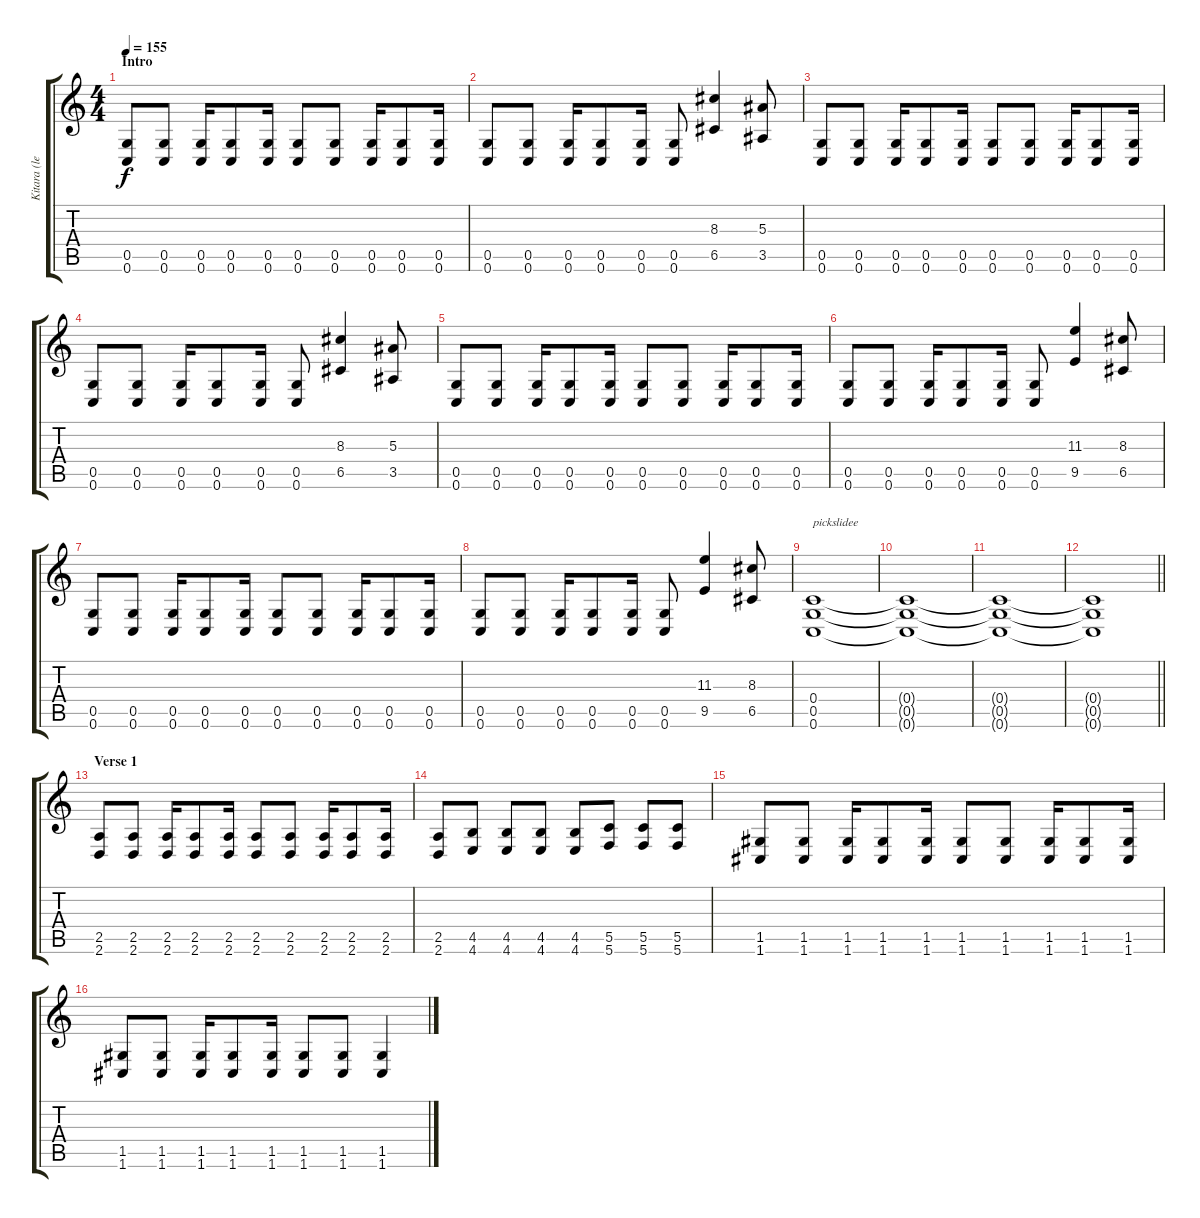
\track ("Kitara (lead)" "Kitara (le") {instrument distortionguitar}
\staff {score tabs}
\tuning (D4 A3 F3 C3 G2 C2) {hide}
\ts (4 4)
\section ("" "Intro")
\tempo 155
\clef g2
\ks c
(0.5 0.6).8{dy f instrument distortionguitar} (0.5 0.6).8 (0.5 0.6).16 (0.5 0.6).8 (0.5 0.6).16 (0.5 0.6).8 (0.5 0.6).8 (0.5 0.6).16 (0.5 0.6).8 (0.5 0.6).16 |
(0.5 0.6).8 (0.5 0.6).8 (0.5 0.6).16 (0.5 0.6).8 (0.5 0.6).16 (0.5 0.6).8 (8.3 6.5).4 (5.3 3.5).8 |
(0.5 0.6).8 (0.5 0.6).8 (0.5 0.6).16 (0.5 0.6).8 (0.5 0.6).16 (0.5 0.6).8 (0.5 0.6).8 (0.5 0.6).16 (0.5 0.6).8 (0.5 0.6).16 |
(0.5 0.6).8 (0.5 0.6).8 (0.5 0.6).16 (0.5 0.6).8 (0.5 0.6).16 (0.5 0.6).8 (8.3 6.5).4 (5.3 3.5).8 |
(0.5 0.6).8 (0.5 0.6).8 (0.5 0.6).16 (0.5 0.6).8 (0.5 0.6).16 (0.5 0.6).8 (0.5 0.6).8 (0.5 0.6).16 (0.5 0.6).8 (0.5 0.6).16 |
(0.5 0.6).8 (0.5 0.6).8 (0.5 0.6).16 (0.5 0.6).8 (0.5 0.6).16 (0.5 0.6).8 (11.3 9.5).4 (8.3 6.5).8 |
(0.5 0.6).8 (0.5 0.6).8 (0.5 0.6).16 (0.5 0.6).8 (0.5 0.6).16 (0.5 0.6).8 (0.5 0.6).8 (0.5 0.6).16 (0.5 0.6).8 (0.5 0.6).16 |
(0.5 0.6).8 (0.5 0.6).8 (0.5 0.6).16 (0.5 0.6).8 (0.5 0.6).16 (0.5 0.6).8 (11.3 9.5).4 (8.3 6.5).8 |
(0.4 0.5 0.6).1{txt "pickslidee"} |
(0.4{t} 0.5{t} 0.6{t}).1 |
(0.4{t} 0.5{t} 0.6{t}).1 |
\barLineRight lightlight
(0.4{t} 0.5{t} 0.6{t}).1 |
\section ("" "Verse 1")
(2.5 2.6).8 (2.5 2.6).8 (2.5 2.6).16 (2.5 2.6).8 (2.5 2.6).16 (2.5 2.6).8 (2.5 2.6).8 (2.5 2.6).16 (2.5 2.6).8 (2.5 2.6).16 |
(2.5 2.6).8 (4.5 4.6).8 (4.5 4.6).8 (4.5 4.6).8 (4.5 4.6).8 (5.5 5.6).8 (5.5 5.6).8 (5.5 5.6).8 |
(1.5 1.6).8 (1.5 1.6).8 (1.5 1.6).16 (1.5 1.6).8 (1.5 1.6).16 (1.5 1.6).8 (1.5 1.6).8 (1.5 1.6).16 (1.5 1.6).8 (1.5 1.6).16 |
(1.5 1.6).8 (1.5 1.6).8 (1.5 1.6).16 (1.5 1.6).8 (1.5 1.6).16 (1.5 1.6).8 (1.5 1.6).8 (1.5 1.6).4
